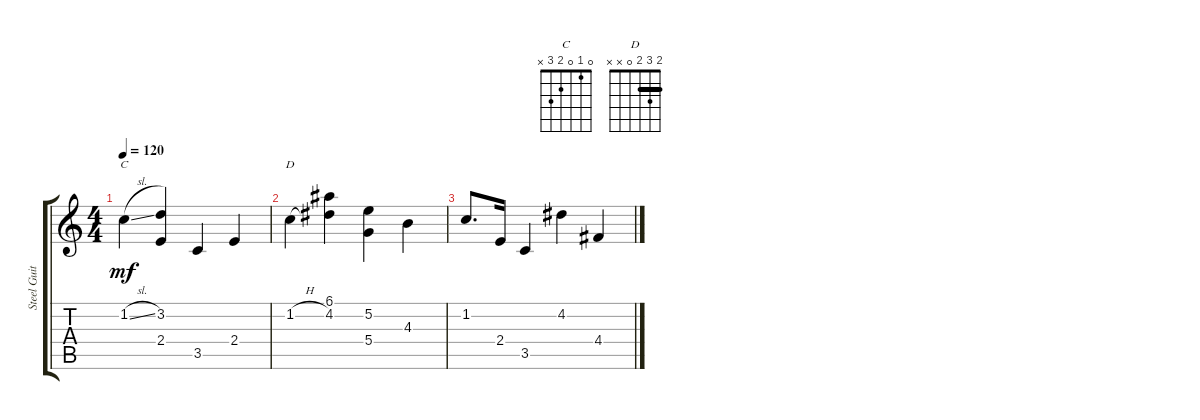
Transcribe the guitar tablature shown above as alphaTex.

\track ("Steel Guitar" "Steel Guit") {instrument acousticguitarsteel}
\staff {score tabs}
\tuning (E4 B3 G3 D3 A2 E2) {hide}
\chord ("C" 0 1 0 2 3 x)
\chord ("D" 2 3 2 0 x x) {barre 2}
\ts (4 4)
\tempo 120
\clef g2
\ks c
1.2{sl}.4{ch "C" dy mf instrument acousticguitarsteel} (3.2 2.4).4 3.5.4 2.4.4 |
1.2{h}.4{ch "D"} (6.1 4.2).4 (5.2 5.4).4 4.3.4 |
1.2.8{d} 2.4.16 3.5.4 4.2.4 4.4.4
